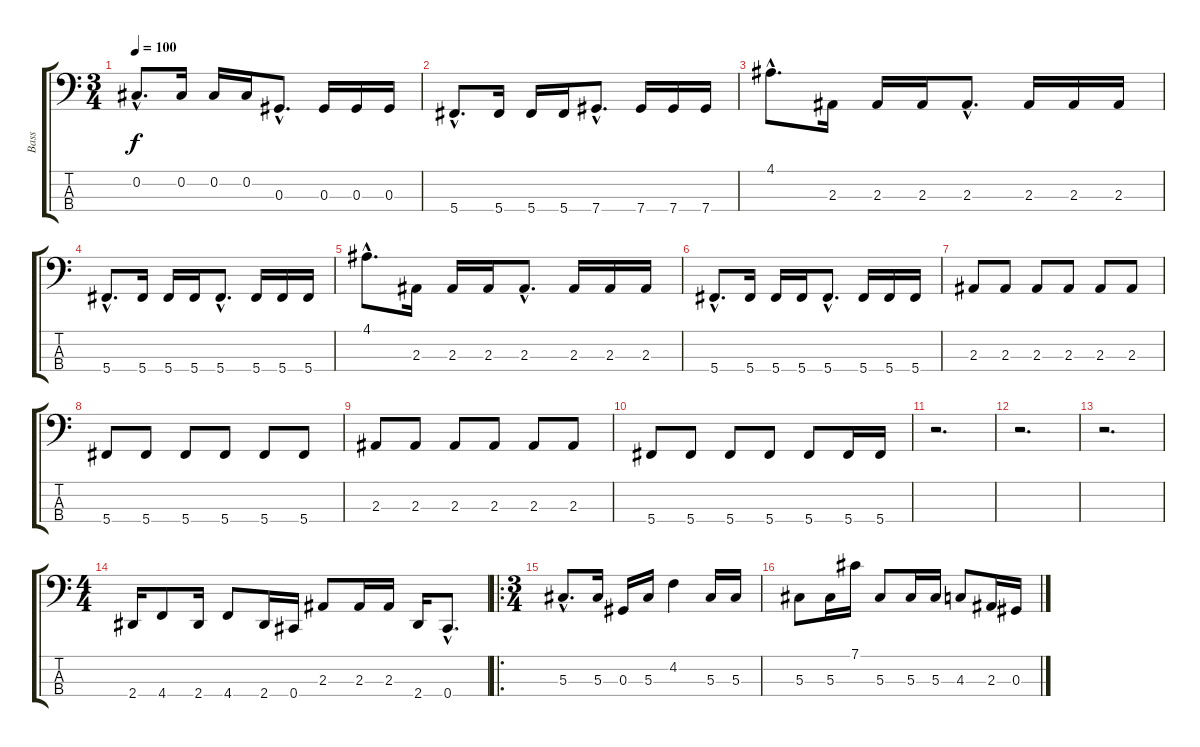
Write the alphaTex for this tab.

\track ("Bass" "Bass") {instrument electricbasspick}
\staff {score tabs}
\tuning (Gb2 Db2 Ab1 Db1) {hide}
\ts (3 4)
\tempo 100
\clef f4
\ks c
0.2{hac}.8{d dy f} 0.2.16 0.2.16 0.2.16 0.3{hac}.8{d} 0.3.16 0.3.16 0.3.16 |
5.4{hac}.8{d} 5.4.16 5.4.16 5.4.16 7.4{hac}.8{d} 7.4.16 7.4.16 7.4.16 |
4.1{hac}.8{d} 2.3.16 2.3.16 2.3.16 2.3{hac}.8{d} 2.3.16 2.3.16 2.3.16 |
5.4{hac}.8{d} 5.4.16 5.4.16 5.4.16 5.4{hac}.8{d} 5.4.16 5.4.16 5.4.16 |
4.1{hac}.8{d} 2.3.16 2.3.16 2.3.16 2.3{hac}.8{d} 2.3.16 2.3.16 2.3.16 |
5.4{hac}.8{d} 5.4.16 5.4.16 5.4.16 5.4{hac}.8{d} 5.4.16 5.4.16 5.4.16 |
2.3.8 2.3.8 2.3.8 2.3.8 2.3.8 2.3.8 |
5.4.8 5.4.8 5.4.8 5.4.8 5.4.8 5.4.8 |
2.3.8 2.3.8 2.3.8 2.3.8 2.3.8 2.3.8 |
5.4.8 5.4.8 5.4.8 5.4.8 5.4.8 5.4.16 5.4.16 |
r.2{d} |
r.2{d} |
r.2{d} |
\ts (4 4)
2.4.16 4.4.8 2.4.16 4.4.8 2.4.16 0.4.16 2.3.8 2.3.16 2.3.16 2.4.16 0.4{hac}.8{d} |
\ro
\ts (3 4)
5.3{hac}.8{d} 5.3.16 0.3.16 5.3.16 4.2.4 5.3.16 5.3.16 |
5.3.8 5.3.16 7.1.16 5.3.8 5.3.16 5.3.16 4.3.8 2.3.16 0.3.16
